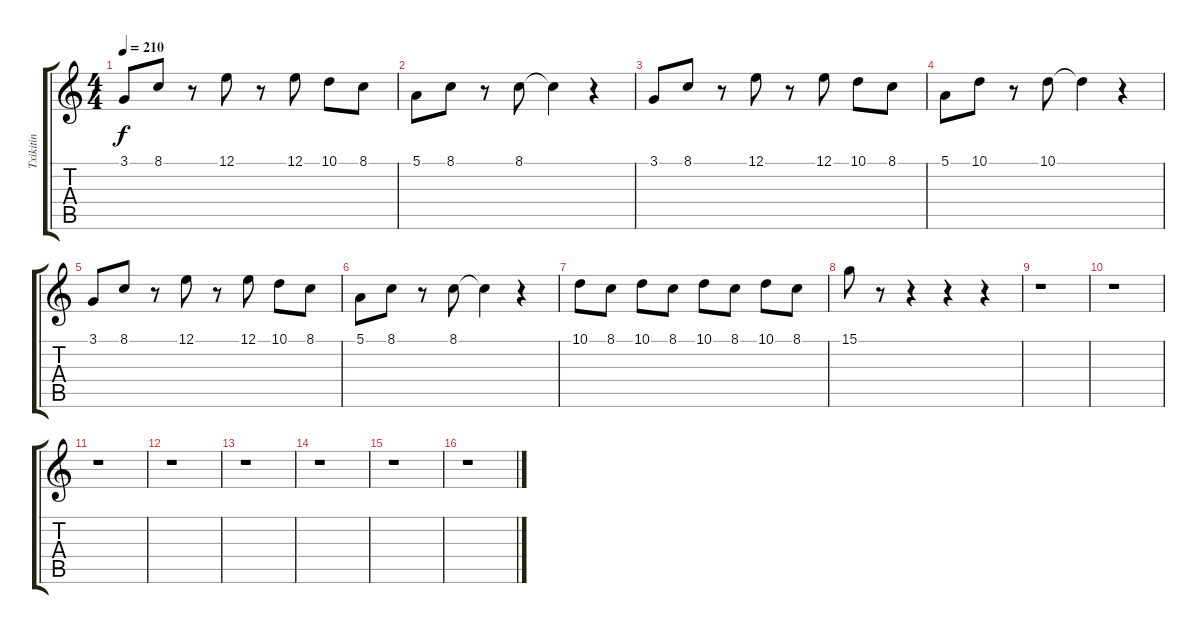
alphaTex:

\track ("Txikitin" "Txikitin") {instrument trumpet}
\staff {score tabs}
\tuning (E4 B3 G3 D3 A2 E2) {hide}
\ts (4 4)
\tempo 210
\clef g2
\ks c
3.1.8{dy f} 8.1.8 r.8 12.1.8 r.8 12.1.8 10.1.8 8.1.8 |
5.1.8 8.1.8 r.8 8.1.8 8.1{t}.4 r.4 |
3.1.8 8.1.8 r.8 12.1.8 r.8 12.1.8 10.1.8 8.1.8 |
5.1.8 10.1.8 r.8 10.1.8 10.1{t}.4 r.4 |
3.1.8 8.1.8 r.8 12.1.8 r.8 12.1.8 10.1.8 8.1.8 |
5.1.8 8.1.8 r.8 8.1.8 8.1{t}.4 r.4 |
10.1.8 8.1.8 10.1.8 8.1.8 10.1.8 8.1.8 10.1.8 8.1.8 |
15.1.8 r.8 r.4 r.4 r.4 |
r.1 |
r.1 |
r.1 |
r.1 |
r.1 |
r.1 |
r.1 |
r.1
